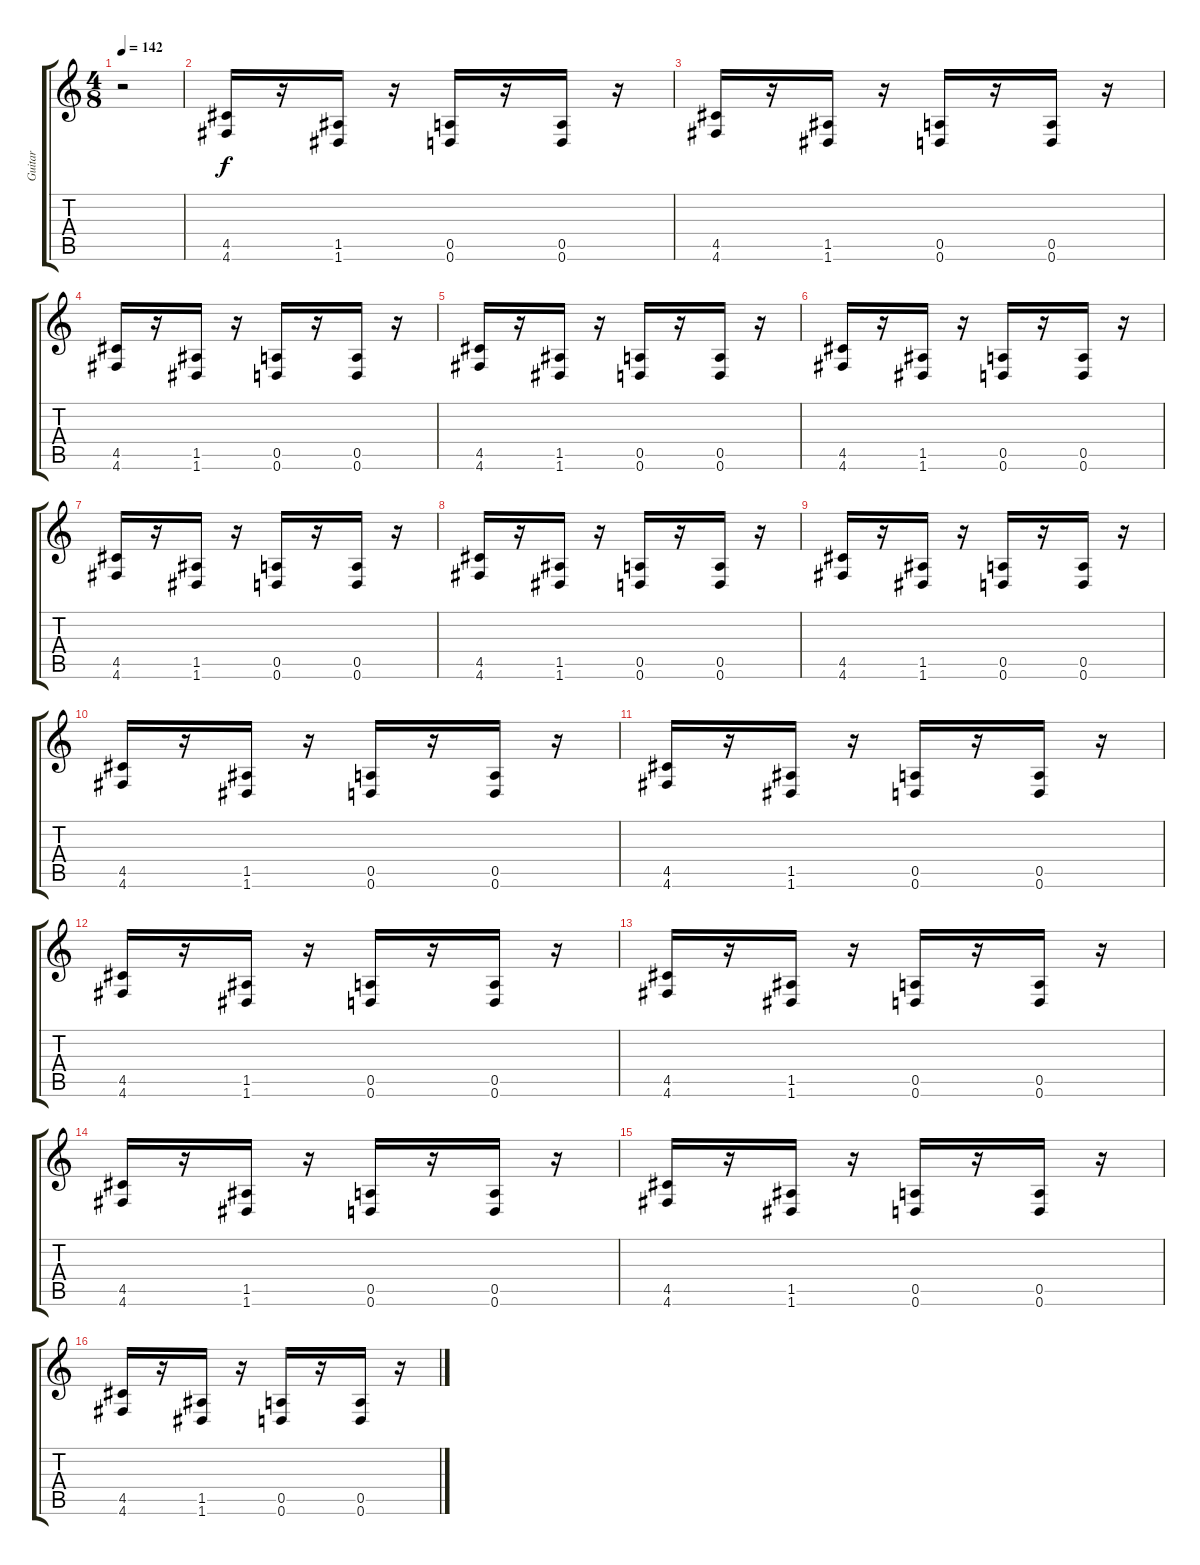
\track ("Guitar" "Guitar") {instrument overdrivenguitar}
\staff {score tabs}
\tuning (E4 B3 G3 D3 A2 D2) {hide}
\ts (4 8)
\tempo 142
\clef g2
\ks c
r.2{dy f} |
(4.5 4.6).16 r.16 (1.5 1.6).16 r.16 (0.5 0.6).16 r.16 (0.5 0.6).16 r.16 |
(4.5 4.6).16 r.16 (1.5 1.6).16 r.16 (0.5 0.6).16 r.16 (0.5 0.6).16 r.16 |
(4.5 4.6).16 r.16 (1.5 1.6).16 r.16 (0.5 0.6).16 r.16 (0.5 0.6).16 r.16 |
(4.5 4.6).16 r.16 (1.5 1.6).16 r.16 (0.5 0.6).16 r.16 (0.5 0.6).16 r.16 |
(4.5 4.6).16 r.16 (1.5 1.6).16 r.16 (0.5 0.6).16 r.16 (0.5 0.6).16 r.16 |
(4.5 4.6).16 r.16 (1.5 1.6).16 r.16 (0.5 0.6).16 r.16 (0.5 0.6).16 r.16 |
(4.5 4.6).16 r.16 (1.5 1.6).16 r.16 (0.5 0.6).16 r.16 (0.5 0.6).16 r.16 |
(4.5 4.6).16 r.16 (1.5 1.6).16 r.16 (0.5 0.6).16 r.16 (0.5 0.6).16 r.16 |
(4.5 4.6).16 r.16 (1.5 1.6).16 r.16 (0.5 0.6).16 r.16 (0.5 0.6).16 r.16 |
(4.5 4.6).16 r.16 (1.5 1.6).16 r.16 (0.5 0.6).16 r.16 (0.5 0.6).16 r.16 |
(4.5 4.6).16 r.16 (1.5 1.6).16 r.16 (0.5 0.6).16 r.16 (0.5 0.6).16 r.16 |
(4.5 4.6).16 r.16 (1.5 1.6).16 r.16 (0.5 0.6).16 r.16 (0.5 0.6).16 r.16 |
(4.5 4.6).16 r.16 (1.5 1.6).16 r.16 (0.5 0.6).16 r.16 (0.5 0.6).16 r.16 |
(4.5 4.6).16 r.16 (1.5 1.6).16 r.16 (0.5 0.6).16 r.16 (0.5 0.6).16 r.16 |
(4.5 4.6).16 r.16 (1.5 1.6).16 r.16 (0.5 0.6).16 r.16 (0.5 0.6).16 r.16
